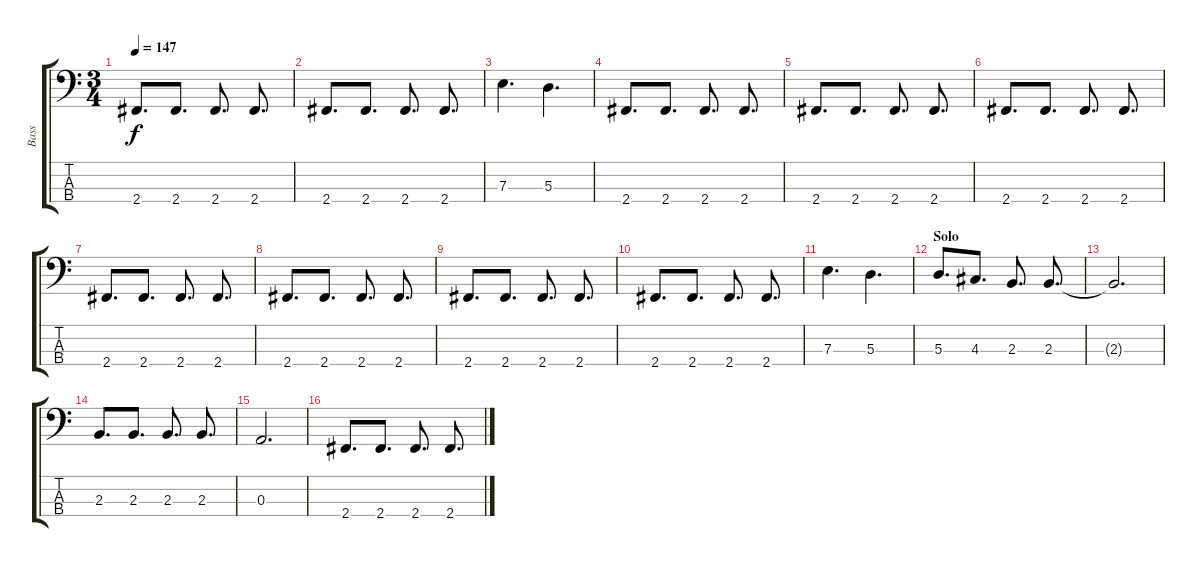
\track ("Bass" "Bass") {instrument electricbasspick}
\staff {score tabs}
\tuning (G2 D2 A1 E1) {hide}
\ts (3 4)
\tempo 147
\clef f4
\ks c
2.4.8{d dy f} 2.4.8{d} 2.4.8{d} 2.4.8{d} |
2.4.8{d} 2.4.8{d} 2.4.8{d} 2.4.8{d} |
7.3.4{d} 5.3.4{d} |
2.4.8{d} 2.4.8{d} 2.4.8{d} 2.4.8{d} |
2.4.8{d} 2.4.8{d} 2.4.8{d} 2.4.8{d} |
2.4.8{d} 2.4.8{d} 2.4.8{d} 2.4.8{d} |
2.4.8{d} 2.4.8{d} 2.4.8{d} 2.4.8{d} |
2.4.8{d} 2.4.8{d} 2.4.8{d} 2.4.8{d} |
2.4.8{d} 2.4.8{d} 2.4.8{d} 2.4.8{d} |
2.4.8{d} 2.4.8{d} 2.4.8{d} 2.4.8{d} |
7.3.4{d} 5.3.4{d} |
\section ("" "Solo")
5.3.8{d} 4.3.8{d} 2.3.8{d} 2.3.8{d} |
2.3{t}.2{d} |
2.3.8{d} 2.3.8{d} 2.3.8{d} 2.3.8{d} |
0.3.2{d} |
2.4.8{d} 2.4.8{d} 2.4.8{d} 2.4.8{d}
